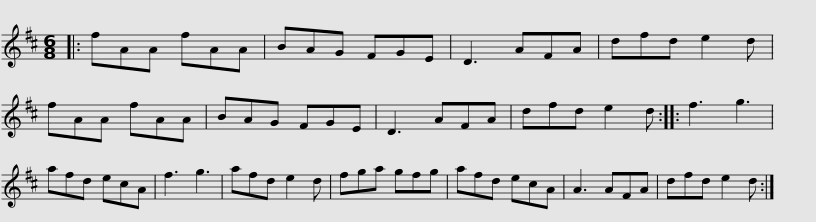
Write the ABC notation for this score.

X:1
L:1/8
M:6/8
I:linebreak $
K:D
V:1 treble
V:1
|: fAA fAA | BAG FGE | D3 AFA | dfd e2 d | fAA fAA | %5
 BAG FGE | D3 AFA |$ dfd e2 d :: f3 g3 | afd ecA | %10
 f3 g3 | afd e2 d | fga gfg | afd ecA | A3 AFA |$ %15
 dfd e2 d :| %16
